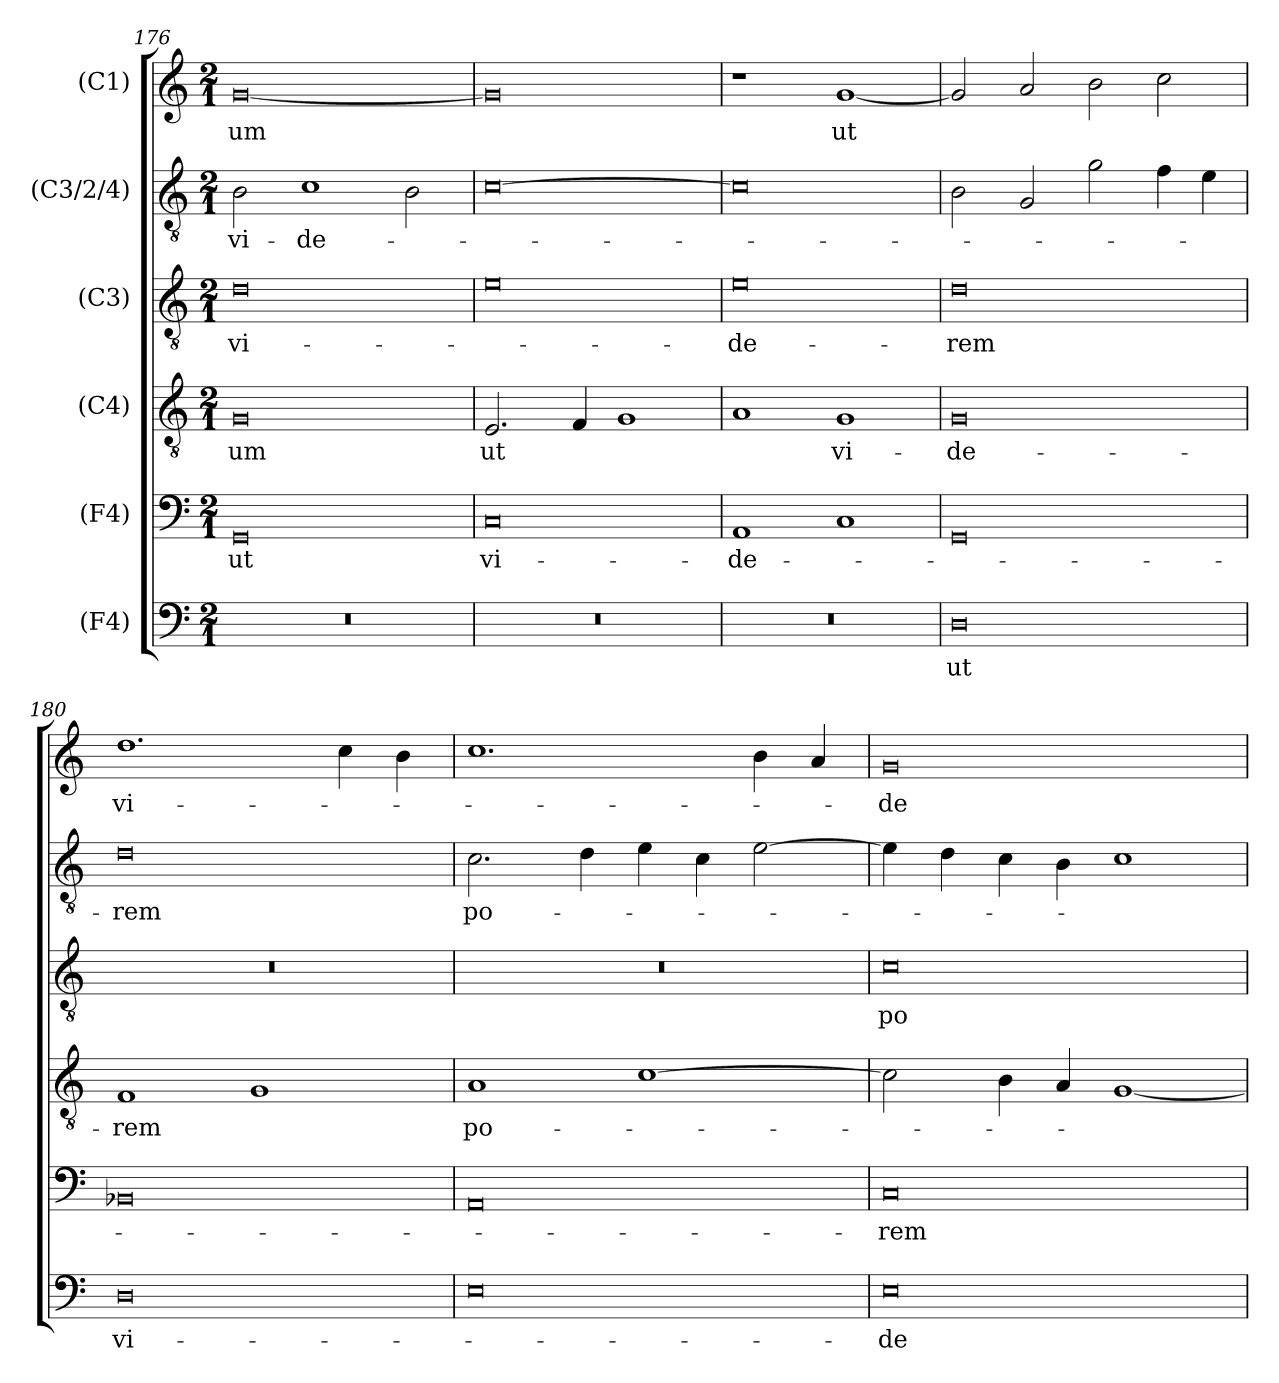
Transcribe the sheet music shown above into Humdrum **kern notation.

**kern	**text	**kern	**text	**kern	**text	**kern	**text	**kern	**text	**kern	**text
*part6	*part6	*part5	*part5	*part4	*part4	*part3	*part3	*part2	*part2	*part1	*part1
*staff6	*staff6	*staff5	*staff5	*staff4	*staff4	*staff3	*staff3	*staff2	*staff2	*staff1	*staff1
*I"(F4)	*	*I"(F4)	*	*I"(C4)	*	*I"(C3)	*	*I"(C3/2/4)	*	*I"(C1)	*
!!LO:PB:g=z
*clefF4	*	*clefF4	*	*clefGv2	*	*clefGv2	*	*clefGv2	*	*clefG2	*
*	*	*	*	*	*	*ITrd7c12	*	*	*	*	*
*k[]	*	*k[]	*	*k[]	*	*k[]	*	*k[]	*	*k[]	*
*C:	*	*C:	*	*C:	*	*C:	*	*C:	*	*C:	*
*M2/1	*	*M2/1	*	*M2/1	*	*M2/1	*	*M2/1	*	*M2/1	*
=176	=176	=176	=176	=176	=176	=176	=176	=176	=176	=176	=176
!LO:N:vis=1	!	!	!	!	!	!	!	!	!	!	!
!	!	!	!LO:LY:b:color=#000000	!	!	!	!	!	!	!	!
!	!	!	!	!	!LO:LY:b:color=#000000	!	!	!	!	!	!
!	!	!	!	!	!	!	!LO:LY:b:color=#000000	!	!	!	!
!	!	!	!	!	!	!	!	!	!LO:LY:b:color=#000000	!	!
!	!	!	!	!	!	!	!	!	!	!	!LO:LY:b:color=#000000
0r	.	0GGi	ut	0Gi	-um	0Di	vi-	2Bi\	vi-	[0gi	-um
!	!	!	!	!	!	!	!	!	!LO:LY:b:color=#000000	!	!
.	.	.	.	.	.	.	.	1ci	-de-	.	.
.	.	.	.	.	.	.	.	2Bi\	.	.	.
=177	=177	=177	=177	=177	=177	=177	=177	=177	=177	=177	=177
!LO:N:vis=1	!	!	!	!	!	!	!	!	!	!	!
!	!	!	!LO:LY:b:color=#000000	!	!	!	!	!	!	!	!
!	!	!	!	!	!LO:LY:b:color=#000000	!	!	!	!	!	!
0r	.	0Ci	vi-	2.Ei/	ut	0Ei	.	[0ci	.	0gi]	.
.	.	.	.	4Fi/	.	.	.	.	.	.	.
.	.	.	.	1Gi	.	.	.	.	.	.	.
=178	=178	=178	=178	=178	=178	=178	=178	=178	=178	=178	=178
!LO:N:vis=1	!	!	!	!	!	!	!	!	!	!	!
!	!	!	!LO:LY:b:color=#000000	!	!	!	!	!	!	!	!
!	!	!	!	!	!	!	!LO:LY:b:color=#000000	!	!	!	!
0r	.	1AAi	-de-	1Ai	.	0Ei	-de-	0ci]	.	1r	.
!	!	!	!	!	!LO:LY:b:color=#000000	!	!	!	!	!	!
!	!	!	!	!	!	!	!	!	!	!	!LO:LY:b:color=#000000
.	.	1Ci	.	1Gi	vi-	.	.	.	.	[1gi	ut
=179	=179	=179	=179	=179	=179	=179	=179	=179	=179	=179	=179
!	!LO:LY:b:color=#000000	!	!	!	!	!	!	!	!	!	!
!	!	!	!	!	!LO:LY:b:color=#000000	!	!	!	!	!	!
!	!	!	!	!	!	!	!LO:LY:b:color=#000000	!	!	!	!
0Di	ut	0GGi	.	0Gi	-de-	0Di	-rem	2Bi\	.	2gi/]	.
.	.	.	.	.	.	.	.	2Gi/	.	2ai/	.
.	.	.	.	.	.	.	.	2gi\	.	2bi\	.
.	.	.	.	.	.	.	.	4fi\	.	2cci\	.
.	.	.	.	.	.	.	.	4ei\	.	.	.
=180	=180	=180	=180	=180	=180	=180	=180	=180	=180	=180	=180
!	!LO:LY:b:color=#000000	!	!	!	!	!	!	!	!	!	!
!	!	!	!	!	!LO:LY:b:color=#000000	!LO:N:vis=1	!	!	!	!	!
!	!	!	!	!	!	!	!	!	!LO:LY:b:color=#000000	!	!
!	!	!	!	!	!	!	!	!	!	!	!LO:LY:b:color=#000000
0Di	vi-	0BB-Xi	.	1Fi	-rem	0r	.	0di	-rem	1.ddi	vi-
.	.	.	.	1Gi	.	.	.	.	.	.	.
.	.	.	.	.	.	.	.	.	.	4cci\	.
.	.	.	.	.	.	.	.	.	.	4bi\	.
=181	=181	=181	=181	=181	=181	=181	=181	=181	=181	=181	=181
!	!	!	!	!	!LO:LY:b:color=#000000	!LO:N:vis=1	!	!	!	!	!
!	!	!	!	!	!	!	!	!	!LO:LY:b:color=#000000	!	!
0Ei	.	0AAi	.	1Ai	po-	0r	.	2.ci\	po-	1.cci	.
.	.	.	.	.	.	.	.	4di\	.	.	.
.	.	.	.	[1ci	.	.	.	4ei\	.	.	.
.	.	.	.	.	.	.	.	4ci\	.	.	.
.	.	.	.	.	.	.	.	[2ei\	.	4bi\	.
.	.	.	.	.	.	.	.	.	.	4ai/	.
!!LO:LB:g=z
=182	=182	=182	=182	=182	=182	=182	=182	=182	=182	=182	=182
!	!LO:LY:b:color=#000000	!	!	!	!	!	!	!	!	!	!
!	!	!	!LO:LY:b:color=#000000	!	!	!	!	!	!	!	!
!	!	!	!	!	!	!	!LO:LY:b:color=#000000	!	!	!	!
!	!	!	!	!	!	!	!	!	!	!	!LO:LY:b:color=#000000
0Ei	-de-	0Ci	-rem	2ci\]	.	0Ci	po-	4ei\]	.	0gi	-de-
.	.	.	.	.	.	.	.	4di\	.	.	.
.	.	.	.	4Bi\	.	.	.	4ci\	.	.	.
.	.	.	.	4Ai/	.	.	.	4Bi\	.	.	.
.	.	.	.	[1Gi	.	.	.	1ci	.	.	.
=	=	=	=	=	=	=	=	=	=	=	=
*-	*-	*-	*-	*-	*-	*-	*-	*-	*-	*-	*-
